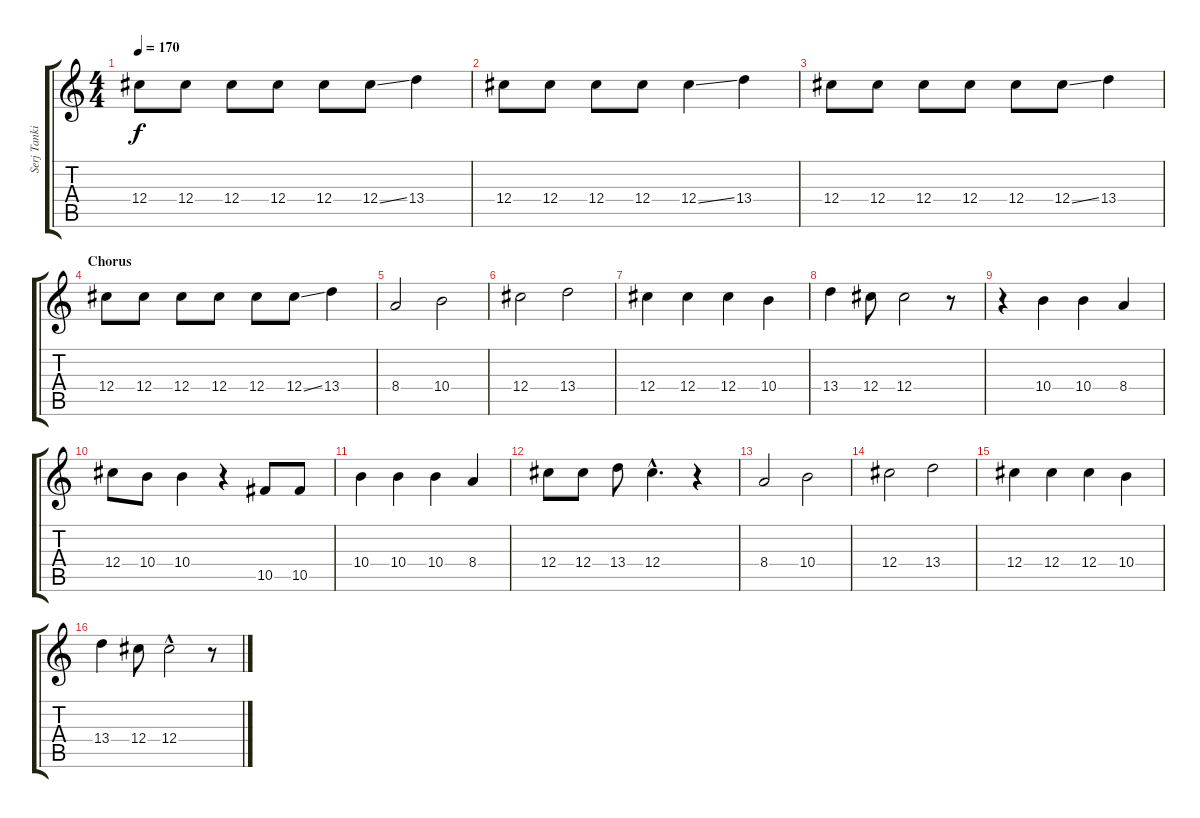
\track ("Serj Tankian-voice" "Serj Tanki") {instrument acousticguitarsteel}
\staff {score tabs}
\tuning (Eb4 Bb3 Gb3 Db3 Ab2 Db2) {hide}
\ts (4 4)
\tempo 170
\clef g2
\ks c
12.4.8{dy f} 12.4.8 12.4.8 12.4.8 12.4.8 12.4{ss}.8 13.4.4 |
12.4.8 12.4.8 12.4.8 12.4.8 12.4{ss}.4 13.4.4 |
12.4.8 12.4.8 12.4.8 12.4.8 12.4.8 12.4{ss}.8 13.4.4 |
\section ("" "Chorus")
12.4.8 12.4.8 12.4.8 12.4.8 12.4.8 12.4{ss}.8 13.4.4 |
8.4.2 10.4.2 |
12.4.2 13.4.2 |
12.4.4 12.4.4 12.4.4 10.4.4 |
13.4.4 12.4.8 12.4.2 r.8 |
r.4 10.4.4 10.4.4 8.4.4 |
12.4.8 10.4.8 10.4.4 r.4 10.5.8 10.5.8 |
10.4.4 10.4.4 10.4.4 8.4.4 |
12.4.8 12.4.8 13.4.8 12.4{hac}.4{d} r.4 |
8.4.2 10.4.2 |
12.4.2 13.4.2 |
12.4.4 12.4.4 12.4.4 10.4.4 |
13.4.4 12.4.8 12.4{hac}.2 r.8
